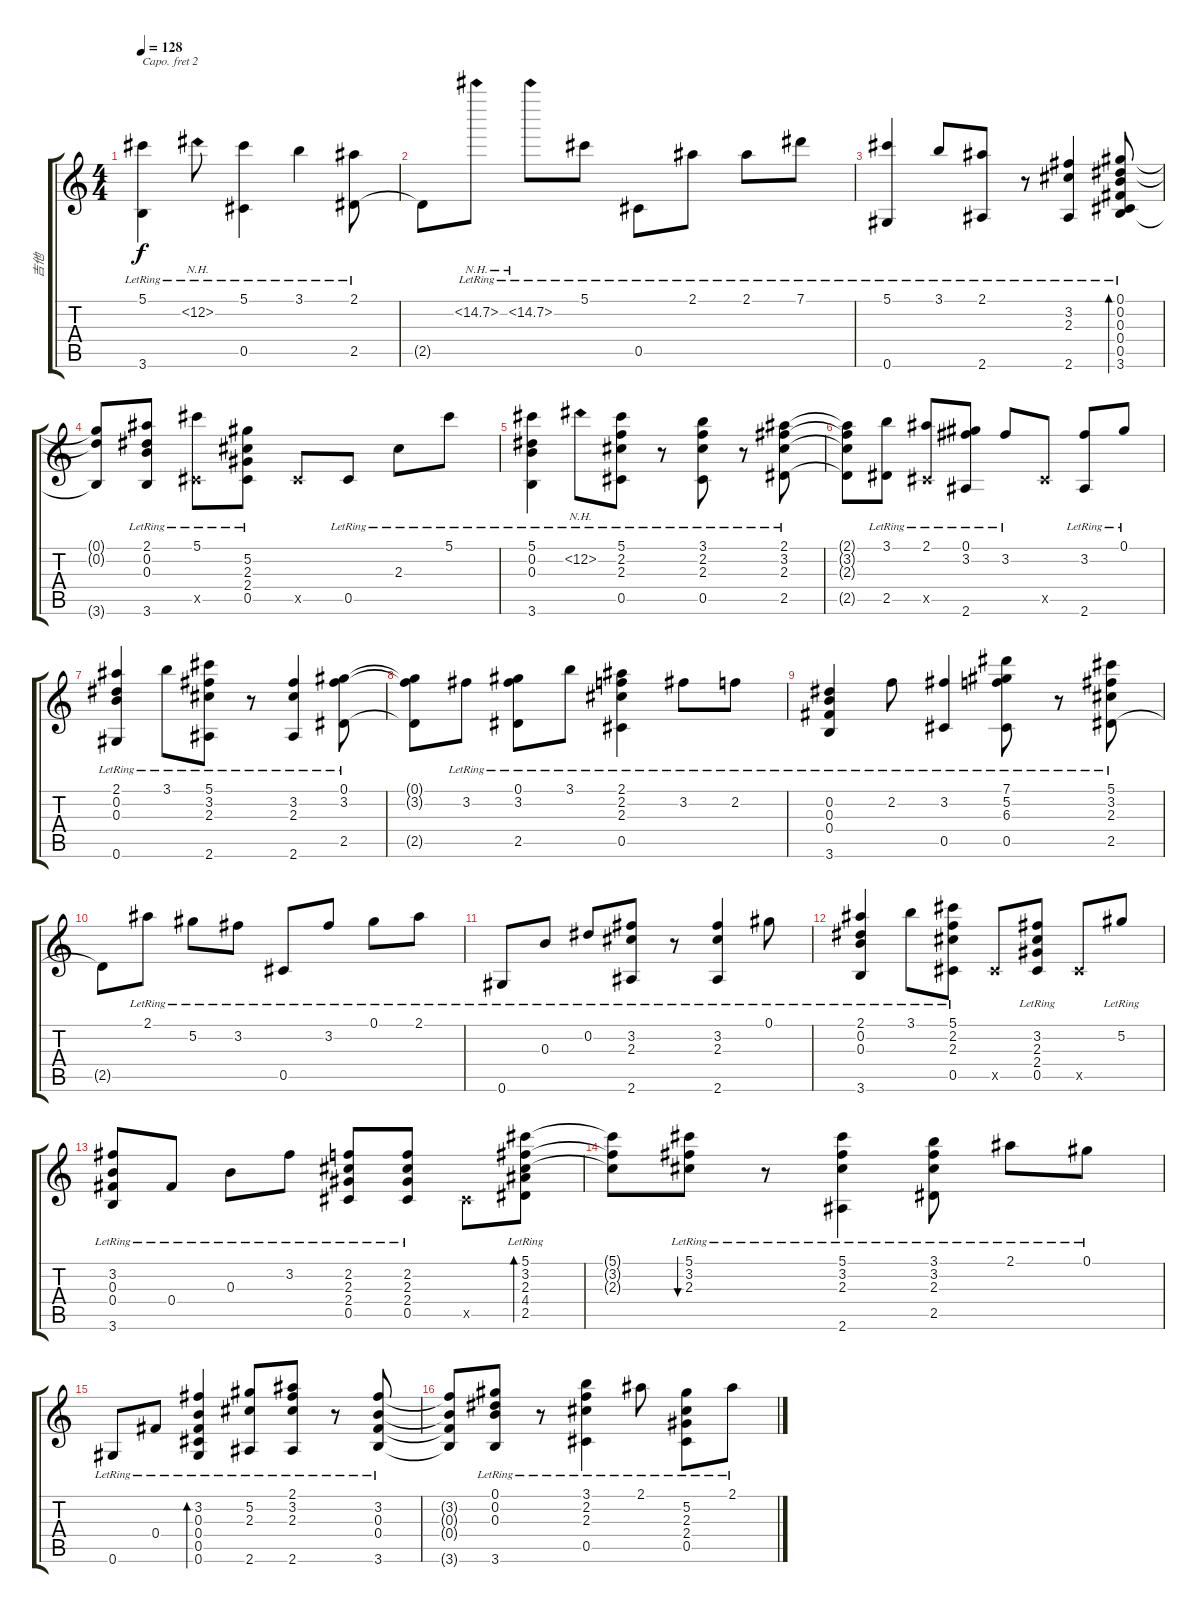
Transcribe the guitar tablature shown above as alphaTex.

\track ("吉他" "吉他") {instrument acousticguitarsteel}
\staff {score tabs}
\capo 2
\tuning (Gb4 Db4 A3 E3 B2 Gb2) {hide}
\ts (4 4)
\tempo 128
\clef g2
\ks c
(5.1{lr} 3.6{lr}).4{dy f} 12.2{nh lr}.8 (5.1{lr} 0.5{lr}).4 3.1{lr}.4 (2.1{lr} 2.5{lr}).8 |
2.5{t}.8 15.2{nh lr}.8 14.2{nh lr}.8 5.1{lr}.8 0.5{lr}.8 2.1{lr}.8 2.1{lr}.8 7.1{lr}.8 |
(5.1{lr} 0.6{lr}).4 3.1{lr}.8 (2.1{lr} 2.6{lr}).8 r.8 (3.2{lr} 2.3{lr} 2.6{lr}).4 (0.1{lr} 0.2{lr} 0.3{lr} 0.4{lr} 0.5{lr} 3.6{lr}).8{bd 60} |
(0.1{t} 0.2{t} 3.6{t}).8 (2.1{lr} 0.2{lr} 0.3{lr} 3.6{lr}).8 (5.1{lr} 0.5{x}).8 (5.2{lr} 2.3{lr} 2.4{lr} 0.5{lr}).8 0.5{x}.8 0.5{lr}.8 2.3{lr}.8 5.1{lr}.8 |
(5.1{lr} 0.2{lr} 0.3{lr} 3.6{lr}).4 12.2{nh lr}.8 (5.1{lr} 2.2{lr} 2.3{lr} 0.5{lr}).8 r.8 (3.1{lr} 2.2{lr} 2.3{lr} 0.5{lr}).8 r.8 (2.1{lr} 3.2{lr} 2.3{lr} 2.5{lr}).8 |
(2.1{t} 3.2{t} 2.3{t} 2.5{t}).8 (3.1{lr} 2.5{lr}).8 (2.1{lr} 0.5{x}).8 (0.1{lr} 3.2{lr} 2.6{lr}).8 3.2{lr}.8 0.5{x}.8 (3.2{lr} 2.6{lr}).8 0.1{lr}.8 |
(2.1{lr} 0.2{lr} 0.3{lr} 0.6{lr}).4 3.1{lr}.8 (5.1{lr} 3.2{lr} 2.3{lr} 2.6{lr}).8 r.8 (3.2{lr} 2.3{lr} 2.6{lr}).4 (0.1{lr} 3.2{lr} 2.5{lr}).8 |
(0.1{t} 3.2{t} 2.5{t}).8 3.2{lr}.8 (0.1{lr} 3.2{lr} 2.5{lr}).8 3.1{lr}.8 (2.1{lr} 2.2{lr} 2.3{lr} 0.5{lr}).4 3.2{lr}.8 2.2{lr}.8 |
(0.2{lr} 0.3{lr} 0.4{lr} 3.6{lr}).4 2.2{lr}.8 (3.2{lr} 0.5{lr}).4 (7.1{lr} 5.2{lr} 6.3{lr} 0.5{lr}).8 r.8 (5.1{lr} 3.2{lr} 2.3{lr} 2.5{lr}).8 |
2.5{t}.8 2.1{lr}.8 5.2{lr}.8 3.2{lr}.8 0.5{lr}.8 3.2{lr}.8 0.1{lr}.8 2.1{lr}.8 |
0.6{lr}.8 0.3{lr}.8 0.2{lr}.8 (3.2{lr} 2.3{lr} 2.6{lr}).8 r.8 (3.2{lr} 2.3{lr} 2.6{lr}).4 0.1{lr}.8 |
(2.1{lr} 0.2{lr} 0.3{lr} 3.6{lr}).4 3.1{lr}.8 (5.1{lr} 2.2{lr} 2.3{lr} 0.5{lr}).8 0.5{x}.8 (3.2{lr} 2.3{lr} 2.4{lr} 0.5{lr}).8 0.5{x}.8 5.2{lr}.8 |
(3.2{lr} 0.3{lr} 0.4{lr} 3.6{lr}).8 0.4{lr}.8 0.3{lr}.8 3.2{lr}.8 (2.2{lr} 2.3{lr} 2.4{lr} 0.5{lr}).8 (2.2{lr} 2.3{lr} 2.4{lr} 0.5{lr}).8 0.5{x}.8 (5.1{lr} 3.2{lr} 2.3{lr} 4.4{lr} 2.5{lr}).8{bd 60} |
(5.1{t} 3.2{t} 2.3{t}).8 (5.1{lr} 3.2{lr} 2.3{lr}).8{bu 60} r.8 (5.1{lr} 3.2{lr} 2.3{lr} 2.6{lr}).4 (3.1{lr} 3.2{lr} 2.3{lr} 2.5{lr}).8 2.1{lr}.8 0.1{lr}.8 |
0.6{lr}.8 0.4{lr}.8 (3.2{lr} 0.3{lr} 0.4{lr} 0.5{lr} 0.6{lr}).4{bd 60} (5.2{lr} 2.3{lr} 2.6{lr}).8 (2.1{lr} 3.2{lr} 2.3{lr} 2.6{lr}).8 r.8 (3.2{lr} 0.3{lr} 0.4{lr} 3.6{lr}).8 |
(3.2{t} 0.3{t} 0.4{t} 3.6{t}).8 (0.1{lr} 0.2{lr} 0.3{lr} 3.6{lr}).8 r.8 (3.1{lr} 2.2{lr} 2.3{lr} 0.5{lr}).4 2.1{lr}.8 (5.2{lr} 2.3{lr} 2.4{lr} 0.5{lr}).8 2.1{lr}.8
